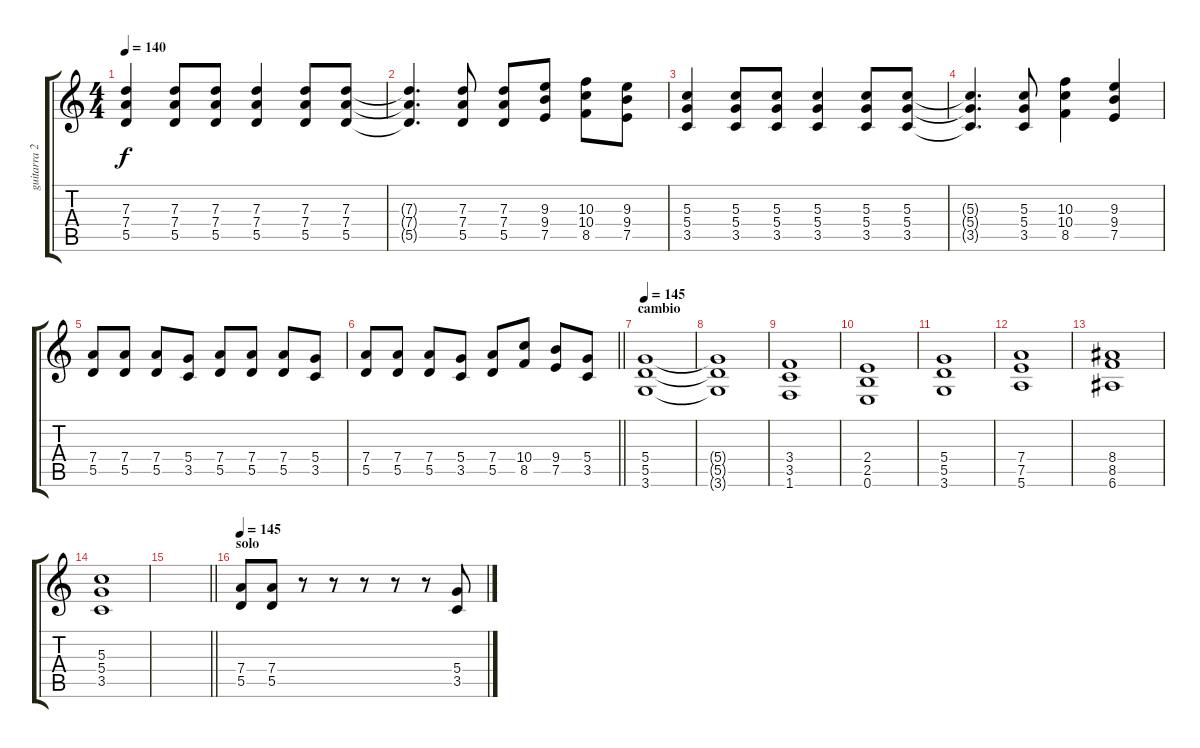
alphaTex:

\track ("guitarra 2" "guitarra 2") {instrument distortionguitar}
\staff {score tabs}
\tuning (E4 B3 G3 D3 A2 E2) {hide}
\ts (4 4)
\tempo 140
\clef g2
\ks c
(7.3 7.4 5.5).4{dy f} (7.3 7.4 5.5).8 (7.3 7.4 5.5).8 (7.3 7.4 5.5).4 (7.3 7.4 5.5).8 (7.3 7.4 5.5).8 |
(7.3{t} 7.4{t} 5.5{t}).4{d} (7.3 7.4 5.5).8 (7.3 7.4 5.5).8 (9.3 9.4 7.5).8 (10.3 10.4 8.5).8 (9.3 9.4 7.5).8 |
(5.3 5.4 3.5).4 (5.3 5.4 3.5).8 (5.3 5.4 3.5).8 (5.3 5.4 3.5).4 (5.3 5.4 3.5).8 (5.3 5.4 3.5).8 |
(5.3{t} 5.4{t} 3.5{t}).4{d} (5.3 5.4 3.5).8 (10.3 10.4 8.5).4 (9.3 9.4 7.5).4 |
(7.4 5.5).8{volume 13} (7.4 5.5).8 (7.4 5.5).8 (5.4 3.5).8 (7.4 5.5).8 (7.4 5.5).8 (7.4 5.5).8 (5.4 3.5).8 |
\barLineRight lightlight
(7.4 5.5).8 (7.4 5.5).8 (7.4 5.5).8 (5.4 3.5).8 (7.4 5.5).8 (10.4 8.5).8 (9.4 7.5).8 (5.4 3.5).8 |
\section ("" "cambio")
\tempo 145
(5.4 5.5 3.6).1{volume 13} |
(5.4{t} 5.5{t} 3.6{t}).1 |
(3.4 3.5 1.6).1 |
(2.4 2.5 0.6).1 |
(5.4 5.5 3.6).1 |
(7.4 7.5 5.6).1 |
(8.4 8.5 6.6).1 |
(5.3 5.4 3.5).1 |
\barLineRight lightlight
|
\section ("" "solo")
\tempo 145
(7.4 5.5).8 (7.4 5.5).8 r.8 r.8 r.8 r.8 r.8 (5.4 3.5).8
